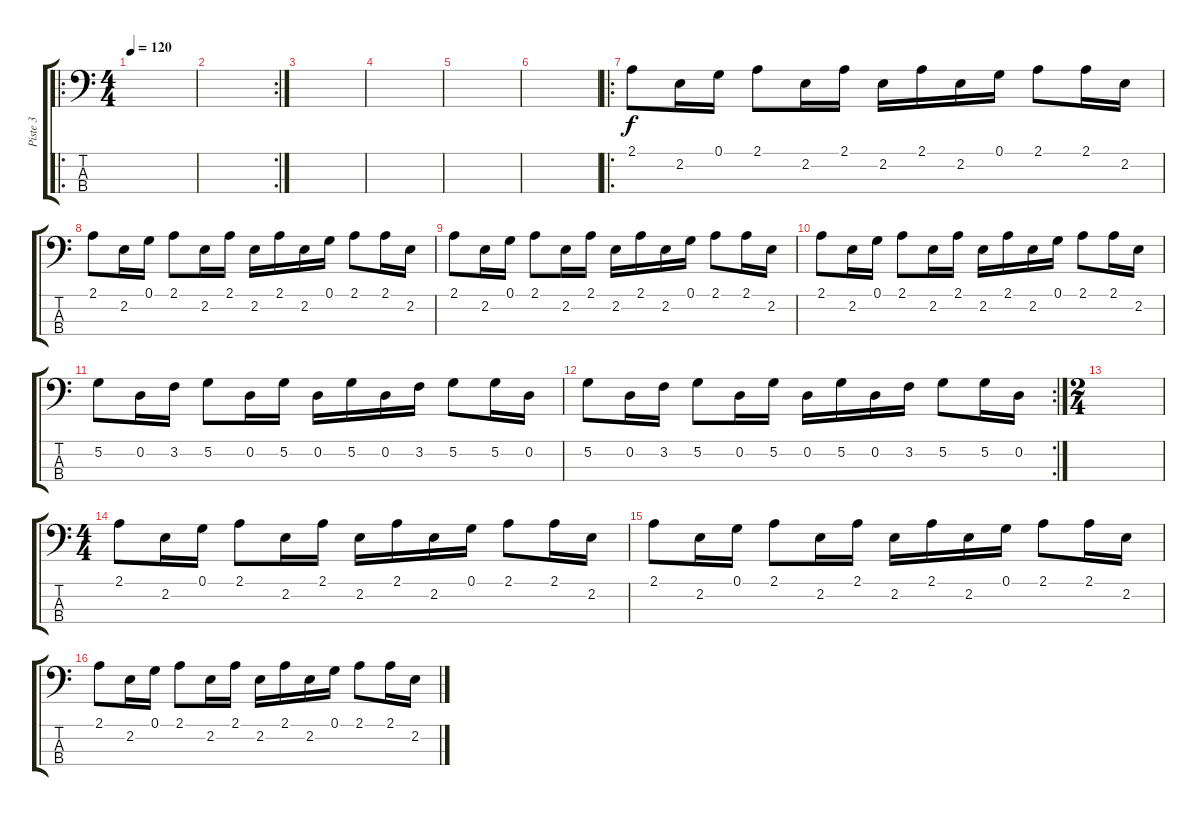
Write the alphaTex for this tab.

\track ("Piste 3" "Piste 3") {instrument electricbassfinger}
\staff {score tabs}
\tuning (G2 D2 A1 E1) {hide}
\ro
\ts (4 4)
\tempo 120
\clef f4
\ks c
|
\rc 2
|
|
|
|
|
\ro
2.1.8 2.2.16 0.1.16 2.1.8 2.2.16 2.1.16 2.2.16 2.1.16 2.2.16 0.1.16 2.1.8 2.1.16 2.2.16 |
2.1.8 2.2.16 0.1.16 2.1.8 2.2.16 2.1.16 2.2.16 2.1.16 2.2.16 0.1.16 2.1.8 2.1.16 2.2.16 |
2.1.8 2.2.16 0.1.16 2.1.8 2.2.16 2.1.16 2.2.16 2.1.16 2.2.16 0.1.16 2.1.8 2.1.16 2.2.16 |
2.1.8 2.2.16 0.1.16 2.1.8 2.2.16 2.1.16 2.2.16 2.1.16 2.2.16 0.1.16 2.1.8 2.1.16 2.2.16 |
5.2.8 0.2.16 3.2.16 5.2.8 0.2.16 5.2.16 0.2.16 5.2.16 0.2.16 3.2.16 5.2.8 5.2.16 0.2.16 |
\rc 2
5.2.8 0.2.16 3.2.16 5.2.8 0.2.16 5.2.16 0.2.16 5.2.16 0.2.16 3.2.16 5.2.8 5.2.16 0.2.16 |
\ts (2 4)
|
\ts (4 4)
2.1.8 2.2.16 0.1.16 2.1.8 2.2.16 2.1.16 2.2.16 2.1.16 2.2.16 0.1.16 2.1.8 2.1.16 2.2.16 |
2.1.8 2.2.16 0.1.16 2.1.8 2.2.16 2.1.16 2.2.16 2.1.16 2.2.16 0.1.16 2.1.8 2.1.16 2.2.16 |
2.1.8 2.2.16 0.1.16 2.1.8 2.2.16 2.1.16 2.2.16 2.1.16 2.2.16 0.1.16 2.1.8 2.1.16 2.2.16
